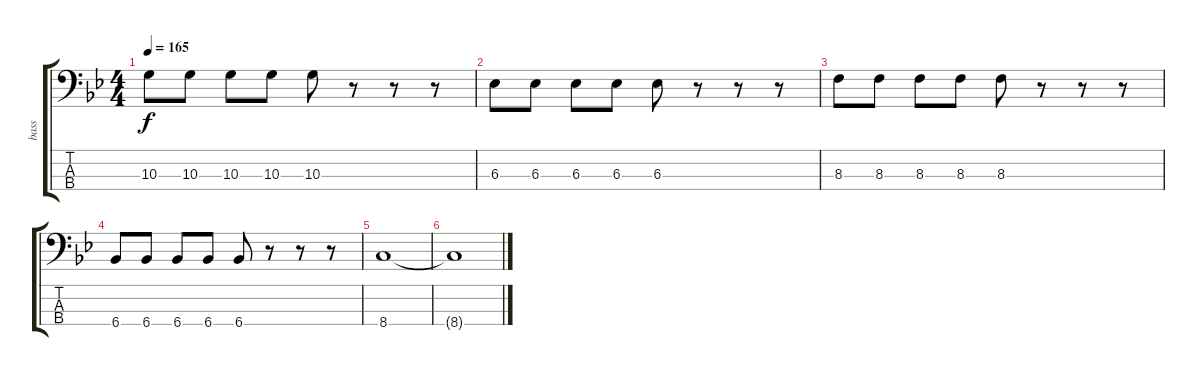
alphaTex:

\track ("bass" "bass") {instrument electricbassfinger}
\staff {score tabs}
\tuning (G2 D2 A1 E1) {hide}
\ts (4 4)
\tempo 165
\clef f4
\ks bb
10.3.8{dy f} 10.3.8 10.3.8 10.3.8 10.3.8 r.8 r.8 r.8 |
6.3.8 6.3.8 6.3.8 6.3.8 6.3.8 r.8 r.8 r.8 |
8.3.8 8.3.8 8.3.8 8.3.8 8.3.8 r.8 r.8 r.8 |
6.4.8 6.4.8 6.4.8 6.4.8 6.4.8 r.8 r.8 r.8 |
8.4.1 |
8.4{t}.1
